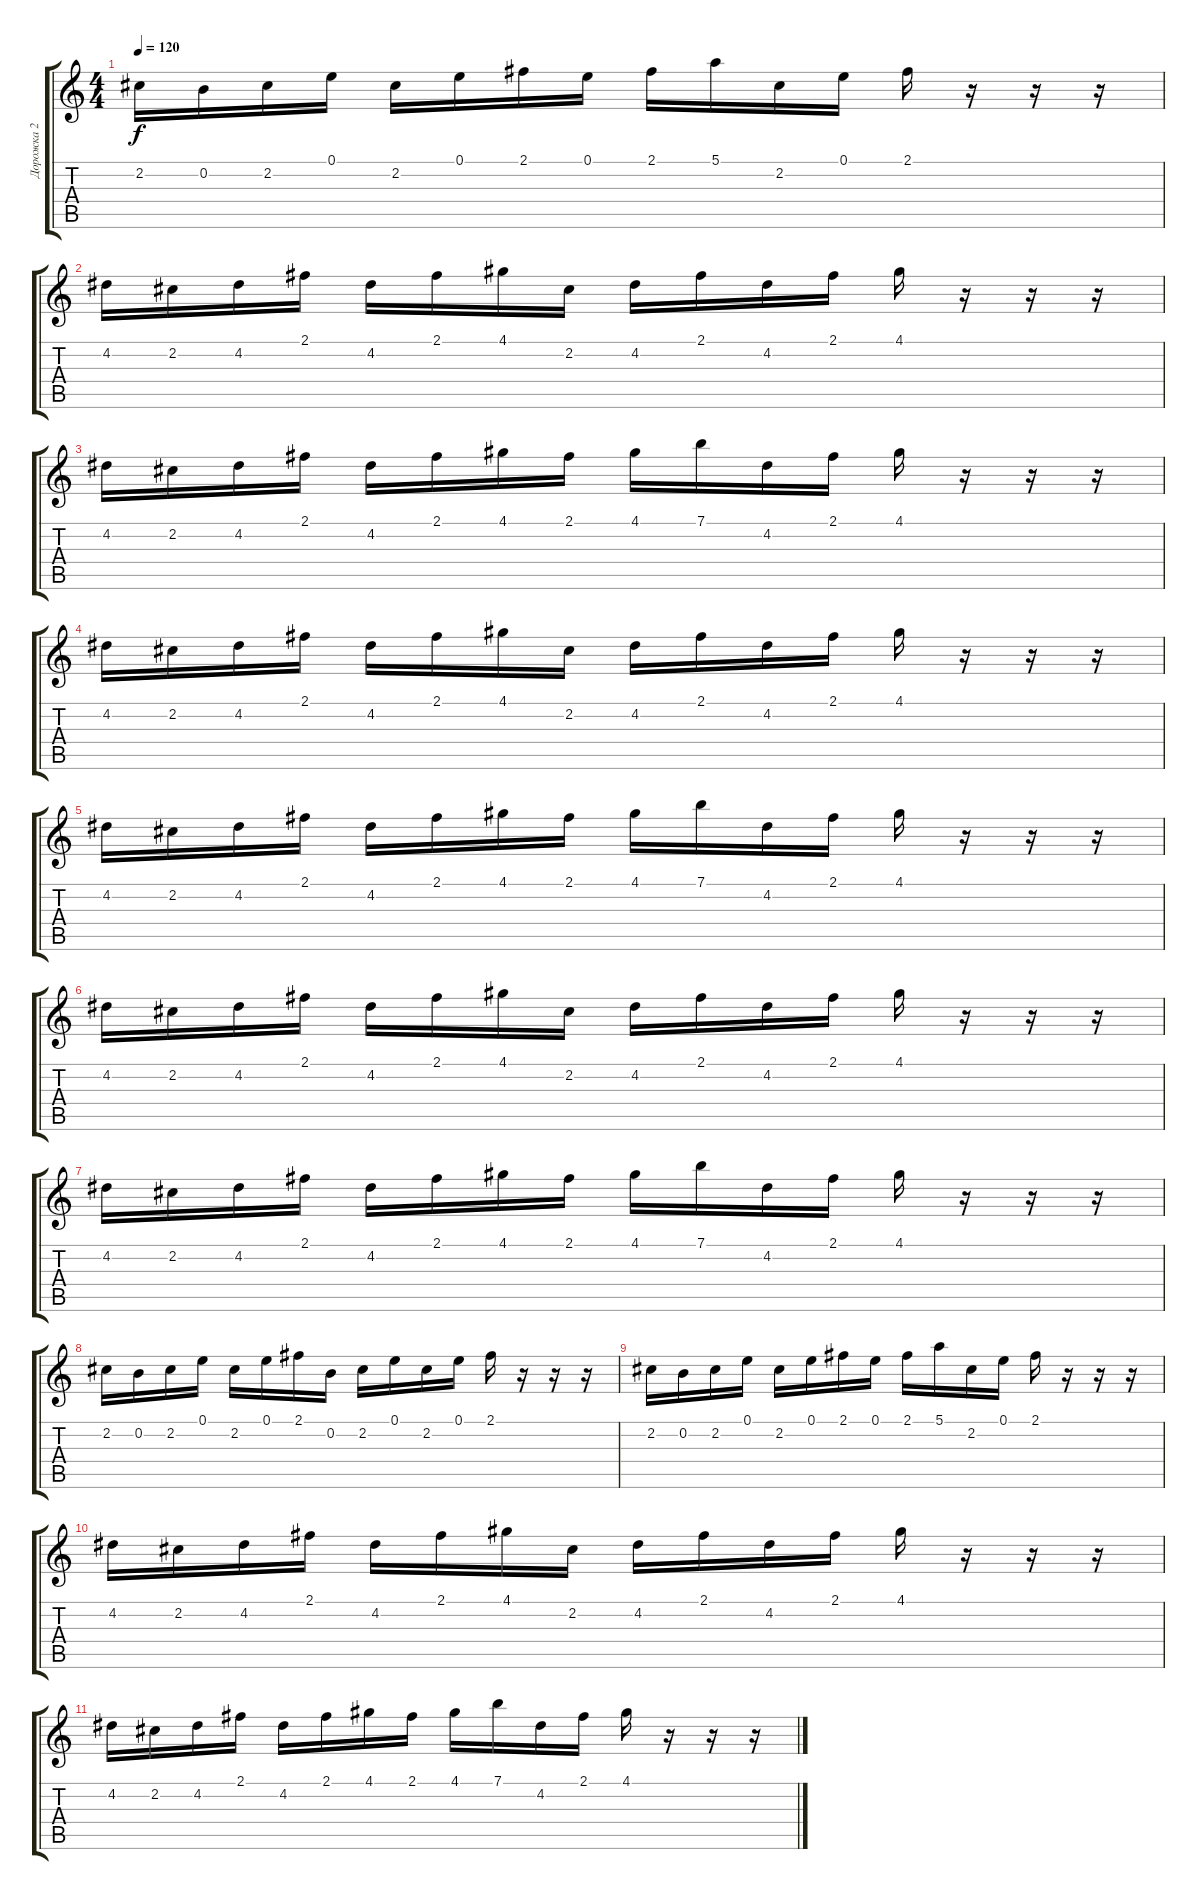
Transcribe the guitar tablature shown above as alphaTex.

\track ("Дорожка 2" "Дорожка 2") {instrument synthbass1}
\staff {score tabs}
\tuning (E4 B3 G3 D3 A2 E2) {hide}
\ts (4 4)
\tempo 120
\clef g2
\ks c
2.2.16{dy f} 0.2.16 2.2.16 0.1.16 2.2.16 0.1.16 2.1.16 0.1.16 2.1.16 5.1.16 2.2.16 0.1.16 2.1.16 r.16 r.16 r.16 |
4.2.16 2.2.16 4.2.16 2.1.16 4.2.16 2.1.16 4.1.16 2.2.16 4.2.16 2.1.16 4.2.16 2.1.16 4.1.16 r.16 r.16 r.16 |
4.2.16 2.2.16 4.2.16 2.1.16 4.2.16 2.1.16 4.1.16 2.1.16 4.1.16 7.1.16 4.2.16 2.1.16 4.1.16 r.16 r.16 r.16 |
4.2.16 2.2.16 4.2.16 2.1.16 4.2.16 2.1.16 4.1.16 2.2.16 4.2.16 2.1.16 4.2.16 2.1.16 4.1.16 r.16 r.16 r.16 |
4.2.16 2.2.16 4.2.16 2.1.16 4.2.16 2.1.16 4.1.16 2.1.16 4.1.16 7.1.16 4.2.16 2.1.16 4.1.16 r.16 r.16 r.16 |
4.2.16 2.2.16 4.2.16 2.1.16 4.2.16 2.1.16 4.1.16 2.2.16 4.2.16 2.1.16 4.2.16 2.1.16 4.1.16 r.16 r.16 r.16 |
4.2.16 2.2.16 4.2.16 2.1.16 4.2.16 2.1.16 4.1.16 2.1.16 4.1.16 7.1.16 4.2.16 2.1.16 4.1.16 r.16 r.16 r.16 |
2.2.16 0.2.16 2.2.16 0.1.16 2.2.16 0.1.16 2.1.16 0.2.16 2.2.16 0.1.16 2.2.16 0.1.16 2.1.16 r.16 r.16 r.16 |
2.2.16 0.2.16 2.2.16 0.1.16 2.2.16 0.1.16 2.1.16 0.1.16 2.1.16 5.1.16 2.2.16 0.1.16 2.1.16 r.16 r.16 r.16 |
4.2.16 2.2.16 4.2.16 2.1.16 4.2.16 2.1.16 4.1.16 2.2.16 4.2.16 2.1.16 4.2.16 2.1.16 4.1.16 r.16 r.16 r.16 |
4.2.16 2.2.16 4.2.16 2.1.16 4.2.16 2.1.16 4.1.16 2.1.16 4.1.16 7.1.16 4.2.16 2.1.16 4.1.16 r.16 r.16 r.16
